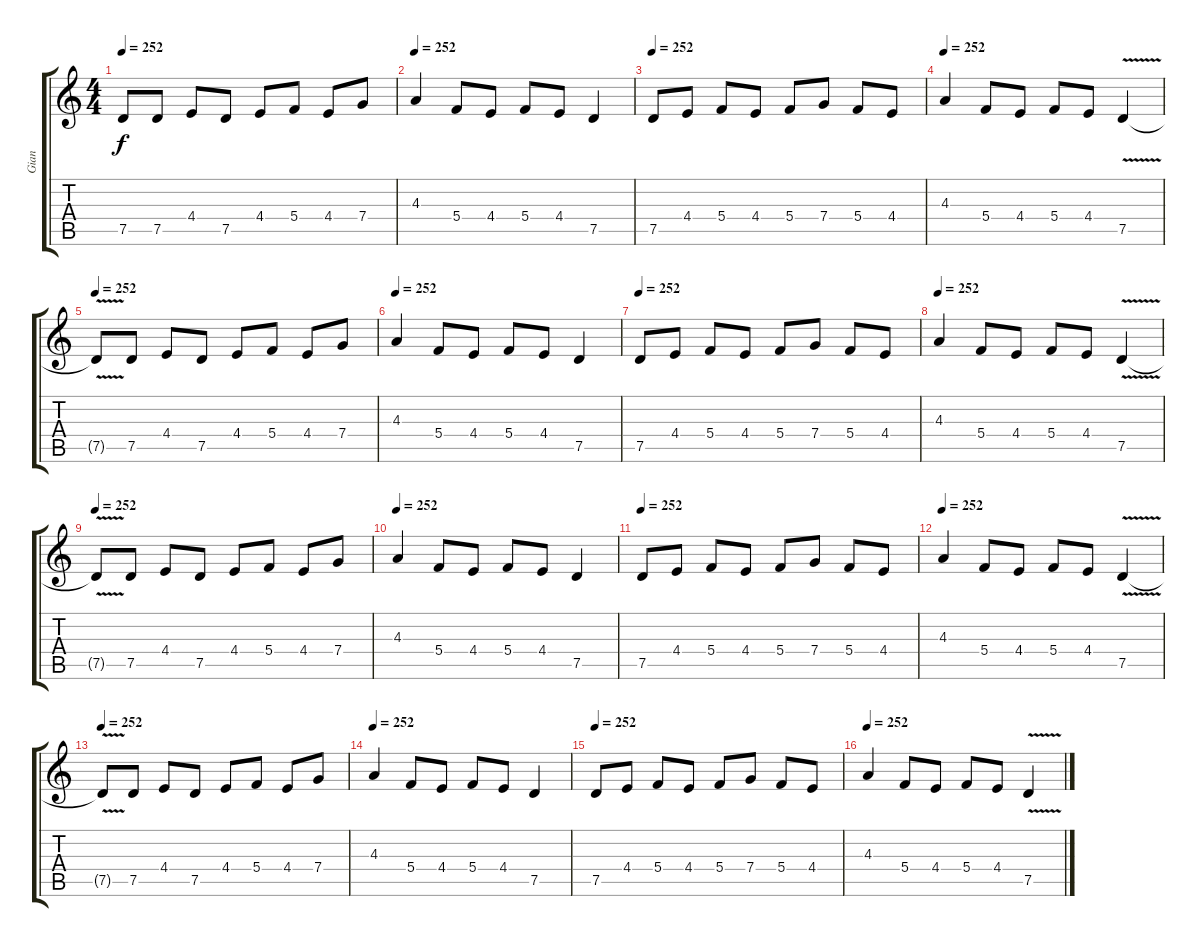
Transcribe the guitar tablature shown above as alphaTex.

\track ("Gian" "Gian") {instrument distortionguitar}
\staff {score tabs}
\tuning (D4 A3 F3 C3 G2 D2) {hide}
\ts (4 4)
\tempo 252
\clef g2
\ks c
7.5{t}.8{dy f} 7.5.8 4.4.8 7.5.8 4.4.8 5.4.8 4.4.8 7.4.8 |
\tempo 252
4.3.4 5.4.8 4.4.8 5.4.8 4.4.8 7.5.4 |
\tempo 252
7.5.8 4.4.8 5.4.8 4.4.8 5.4.8 7.4.8 5.4.8 4.4.8 |
\tempo 252
4.3.4 5.4.8 4.4.8 5.4.8 4.4.8 7.5{v}.4 |
\tempo 252
7.5{t}.8 7.5.8 4.4.8 7.5.8 4.4.8 5.4.8 4.4.8 7.4.8 |
\tempo 252
4.3.4 5.4.8 4.4.8 5.4.8 4.4.8 7.5.4 |
\tempo 252
7.5.8 4.4.8 5.4.8 4.4.8 5.4.8 7.4.8 5.4.8 4.4.8 |
\tempo 252
4.3.4 5.4.8 4.4.8 5.4.8 4.4.8 7.5{v}.4 |
\tempo 252
7.5{t}.8 7.5.8 4.4.8 7.5.8 4.4.8 5.4.8 4.4.8 7.4.8 |
\tempo 252
4.3.4 5.4.8 4.4.8 5.4.8 4.4.8 7.5.4 |
\tempo 252
7.5.8 4.4.8 5.4.8 4.4.8 5.4.8 7.4.8 5.4.8 4.4.8 |
\tempo 252
4.3.4 5.4.8 4.4.8 5.4.8 4.4.8 7.5{v}.4 |
\tempo 252
7.5{t}.8 7.5.8 4.4.8 7.5.8 4.4.8 5.4.8 4.4.8 7.4.8 |
\tempo 252
4.3.4 5.4.8 4.4.8 5.4.8 4.4.8 7.5.4 |
\tempo 252
7.5.8 4.4.8 5.4.8 4.4.8 5.4.8 7.4.8 5.4.8 4.4.8 |
\tempo 252
4.3.4 5.4.8 4.4.8 5.4.8 4.4.8 7.5{v}.4
